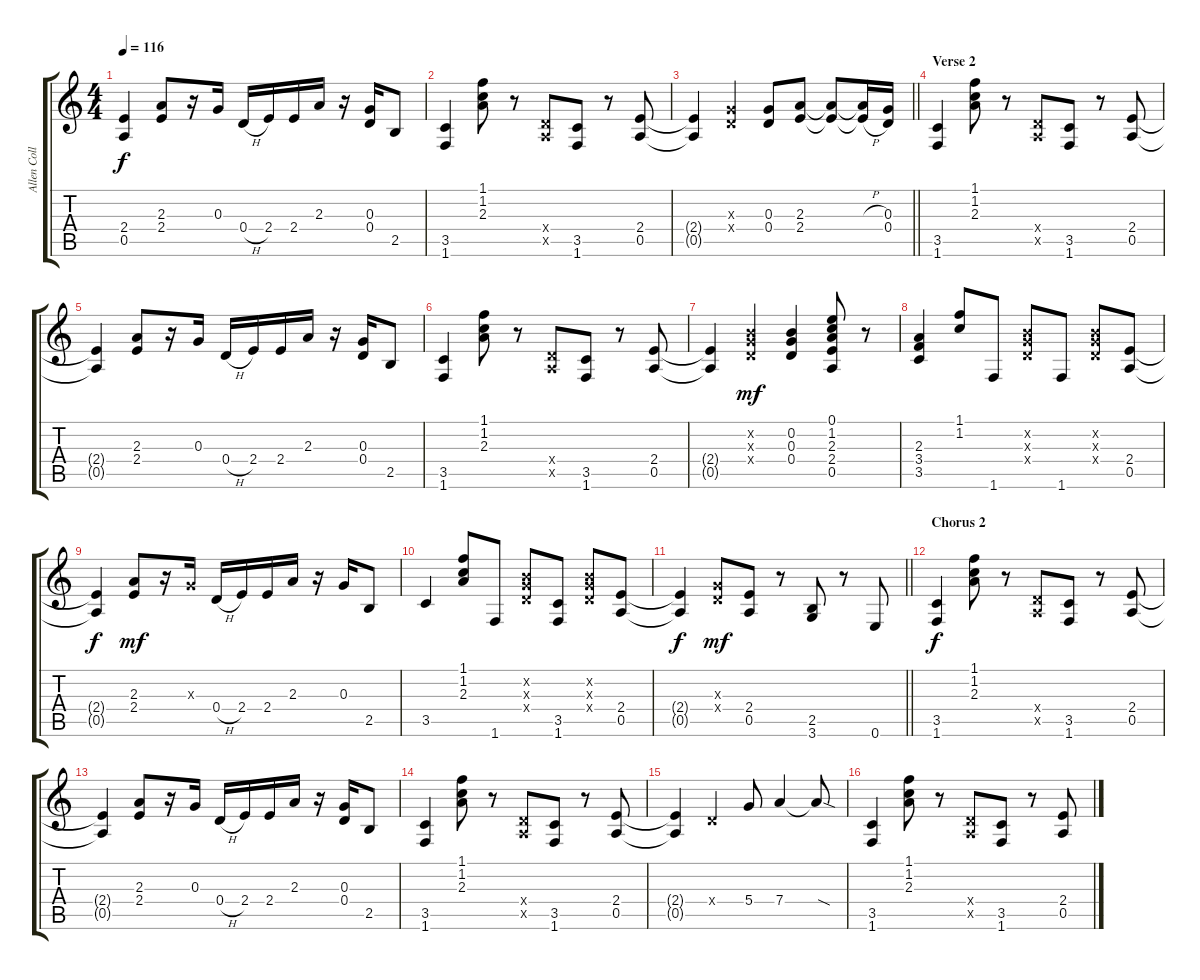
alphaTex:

\track ("Allen Collins - Rhythm Guitar" "Allen Coll") {instrument overdrivenguitar}
\staff {score tabs}
\tuning (E4 B3 G3 D3 A2 E2) {hide}
\ts (4 4)
\tempo 116
\clef g2
\ks c
(2.4{t} 0.5{t}).4{dy f} (2.3 2.4).8 r.16 0.3.16 0.4{h}.16 2.4.16 2.4.16 2.3.16 r.16 (0.3 0.4).16 2.5.8 |
(3.5 1.6).4 (1.1 1.2 2.3).8 r.8 (0.4{x} 0.5{x}).8 (3.5 1.6).8 r.8 (2.4 0.5).8 |
\barLineRight lightlight
(2.4{t} 0.5{t}).4 (0.3{x} 0.4{x}).4 (0.3 0.4).8 (2.3 2.4).8 (2.3{t} 2.4{t}).8 (2.3{h t} 2.4{h t}).16 (0.3 0.4).16 |
\section ("" "Verse 2")
(3.5 1.6).4 (1.1 1.2 2.3).8 r.8 (0.4{x} 0.5{x}).8 (3.5 1.6).8 r.8 (2.4 0.5).8 |
(2.4{t} 0.5{t}).4 (2.3 2.4).8 r.16 0.3.16 0.4{h}.16 2.4.16 2.4.16 2.3.16 r.16 (0.3 0.4).16 2.5.8 |
(3.5 1.6).4 (1.1 1.2 2.3).8 r.8 (0.4{x} 0.5{x}).8 (3.5 1.6).8 r.8 (2.4 0.5).8 |
(2.4{t} 0.5{t}).4 (0.2{x} 0.3{x} 0.4{x}).4{dy mf} (0.2 0.3 0.4).4 (0.1 1.2 2.3 2.4 0.5).8 r.8 |
(2.3 3.4 3.5).4 (1.1 1.2).8 1.6.8 (0.2{x} 0.3{x} 0.4{x}).8 1.6.8 (0.2{x} 0.3{x} 0.4{x}).8 (2.4 0.5).8 |
(2.4{t} 0.5{t}).4{dy f} (2.3 2.4).8{dy mf} r.16 0.3{x}.16 0.4{h}.16 2.4.16 2.4.16 2.3.16 r.16 0.3.16 2.5.8 |
3.5.4 (1.1 1.2 2.3).8 1.6.8 (0.2{x} 0.3{x} 0.4{x}).8 (3.5 1.6).8 (0.2{x} 0.3{x} 0.4{x}).8 (2.4 0.5).8 |
\barLineRight lightlight
(2.4{t} 0.5{t}).4{dy f} (0.3{x} 0.4{x}).8{dy mf} (2.4 0.5).8 r.8 (2.5 3.6).8 r.8 0.6.8 |
\section ("" "Chorus 2")
(3.5 1.6).4{dy f} (1.1 1.2 2.3).8 r.8 (0.4{x} 0.5{x}).8 (3.5 1.6).8 r.8 (2.4 0.5).8 |
(2.4{t} 0.5{t}).4 (2.3 2.4).8 r.16 0.3.16 0.4{h}.16 2.4.16 2.4.16 2.3.16 r.16 (0.3 0.4).16 2.5.8 |
(3.5 1.6).4 (1.1 1.2 2.3).8 r.8 (0.4{x} 0.5{x}).8 (3.5 1.6).8 r.8 (2.4 0.5).8 |
(2.4{t} 0.5{t}).4 0.4{x}.4 5.4.8 7.4.4 7.4{sod t}.8 |
(3.5 1.6).4 (1.1 1.2 2.3).8 r.8 (0.4{x} 0.5{x}).8 (3.5 1.6).8 r.8 (2.4 0.5).8
